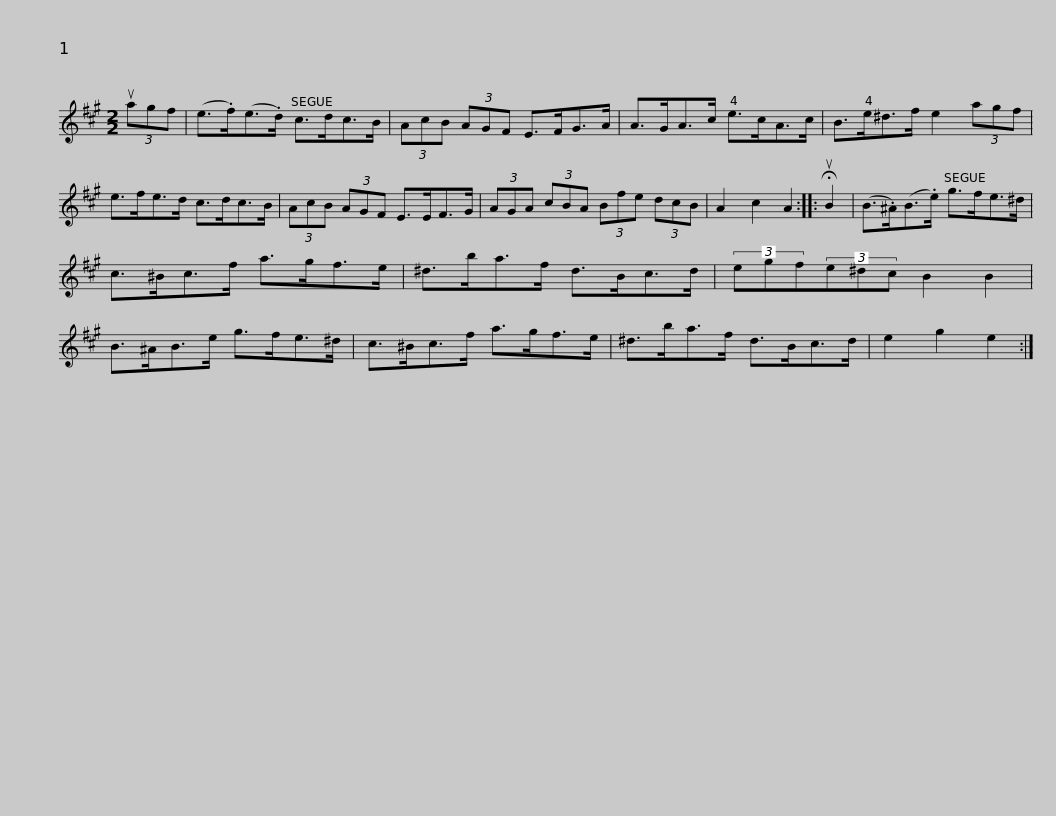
X:1
L:1/8
M:2/2
I:linebreak $
K:A
V:1 treble
V:1
 (3uagf | (e>.f)(e>.d) c>dc>B | (3AcB (3AGF E>FG>A | A>GA>c e>cA>c | B>e^d>f e2 (3agf |$ %5
 e>fe>d c>dc>B | (3AcB (3AGF E>EF>G | (3AGA (3cBA (3Bfe (3dcB | A2 c2 A2 :: !fermata!uB2 |$ %10
 (B>.^A)(B>.e) g>fe>^d | c>^Bc>f a>gf>e | ^d>ba>f d>Bc>d | (3egf(3e^dc B2 B2 |$ B>^AB>e g>fe>^d | %15
 c>^Bc>f a>gf>e | ^d>ba>f d>Bc>d | e2 g2 e2 :| %18
